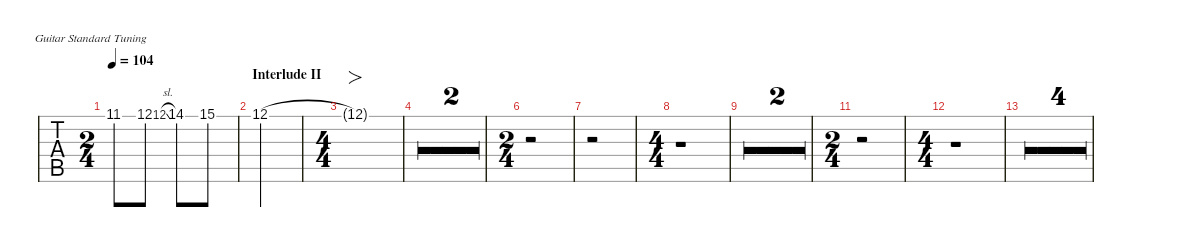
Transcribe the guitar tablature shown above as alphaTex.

\defaultSystemsLayout 4
\hideDynamics
\bracketExtendMode nobrackets
\track ("Harmony Guitar (James)" " ") {defaultSystemsLayout 4 multiBarRest instrument distortionguitar}
\staff {tabs}
\tuning (E4 B3 G3 D3 A2 E2)
\ts (2 4)
\beaming (8 2 2)
\tempo 104
\clef g2
\ks c
11.1{acc #}.8{dy mf} 12.1.8 12.1{sl}.8{gr onbeat} 14.1{acc #}.8 15.1.8 |
\section ("" "Interlude II")
12.1.2 |
\ts (4 4)
\beaming (8 2 2 2 2)
12.1{t}.1{fo} |
r.1 |
r.1 |
\ts (2 4)
\beaming (8 2 2)
r.2 |
r.2 |
\ts (4 4)
\beaming (8 2 2 2 2)
r.1 |
r.1 |
r.1 |
\ts (2 4)
\beaming (8 2 2)
r.2 |
\ts (4 4)
\beaming (8 2 2 2 2)
r.1 |
r.1 |
r.1 |
r.1 |
r.1
